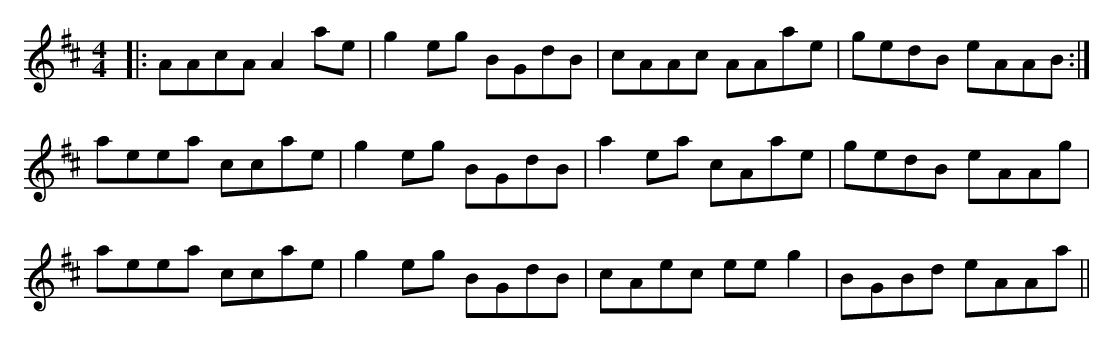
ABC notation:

X:1
M:4/4
K:Amix
|:AAcA A2 ae|g2eg BGdB|cAAc AAae|gedB eAAB:|
aeea ccae|g2eg BGdB|a2 ea cAae|gedB eAAg|
aeea ccae|g2eg BGdB|cAec ee g2|BGBd eAAa||
